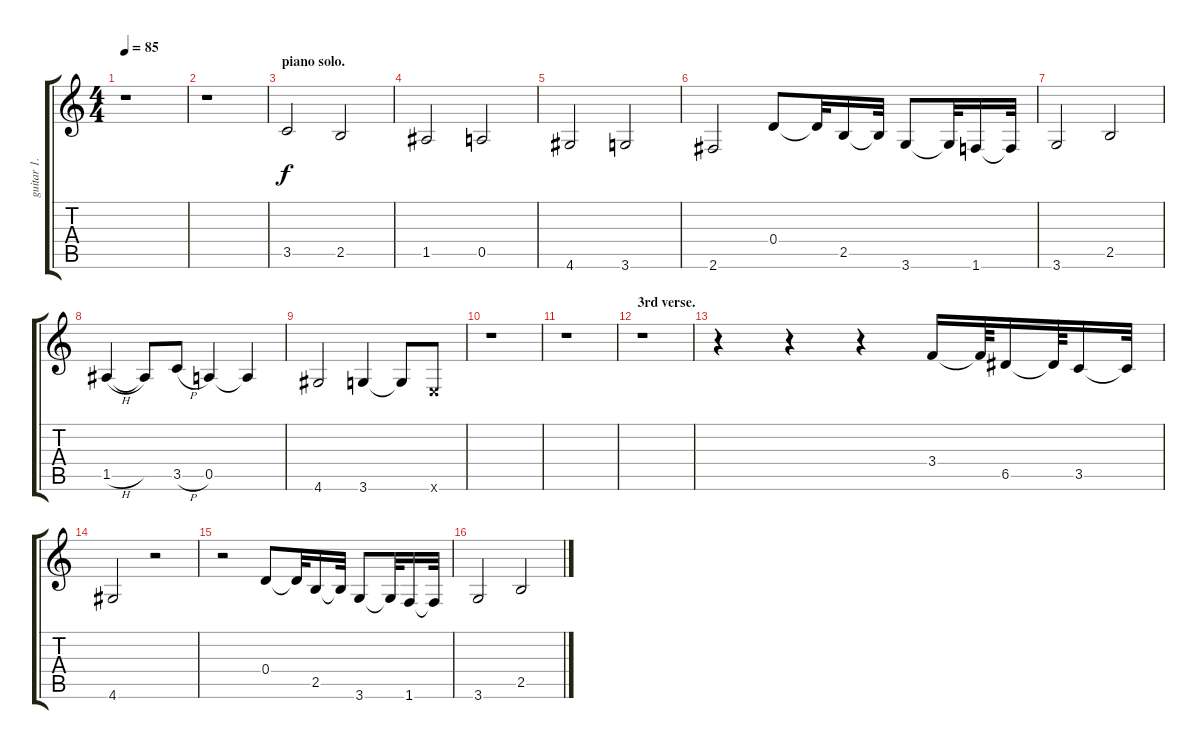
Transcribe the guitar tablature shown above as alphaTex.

\track ("guitar 1." "guitar 1.") {instrument distortionguitar}
\staff {score tabs}
\tuning (E4 B3 G3 D3 A2 E2) {hide}
\ts (4 4)
\tempo 85
\clef g2
\ks c
r.1{dy f} |
r.1 |
\section ("" "piano solo.")
3.5.2 2.5.2 |
1.5.2 0.5.2 |
4.6.2 3.6.2 |
2.6.2 0.4.8 0.4{t}.32 2.5.16 2.5{t}.32 3.6.8 3.6{t}.32 1.6.16 1.6{t}.32 |
3.6.2 2.5.2 |
1.5{h}.4 1.5{t}.8 3.5{h}.8 0.5.4 0.5{t}.4 |
4.6.2 3.6.4 3.6{t}.8 0.6{x}.8 |
r.1 |
r.1 |
\section ("" "3rd verse.")
r.1 |
r.4 r.4 r.4 3.4.16 3.4{t}.64 6.5.16 6.5{t}.64 3.5.16 3.5{t}.32 |
4.6.2 r.2 |
r.2 0.4.8 0.4{t}.32 2.5.16 2.5{t}.32 3.6.8 3.6{t}.32 1.6.16 1.6{t}.32 |
3.6.2 2.5.2
